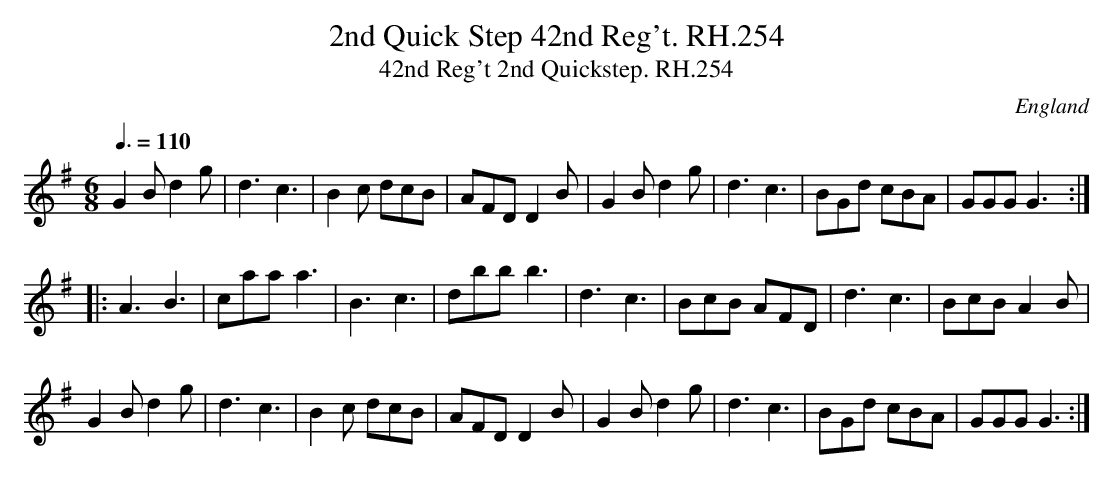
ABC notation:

X:1
T:2nd Quick Step 42nd Reg't. RH.254
T:42nd Reg't 2nd Quickstep. RH.254
O:England
M:6/8
L:1/8
Q:3/8=110
K:G
G2B d2g|d3 c3|B2c dcB|AFD D2B|\
G2B d2g|d3 c3|BGd cBA|GGG G3:|
|:A3 B3|caa a3|B3 c3|dbb b3|\
d3 c3|BcB AFD|d3 c3|BcB A2B|
G2B d2g|d3 c3|B2c dcB|AFD D2B|\
G2B d2g|d3 c3|BGd cBA|GGG G3:|
